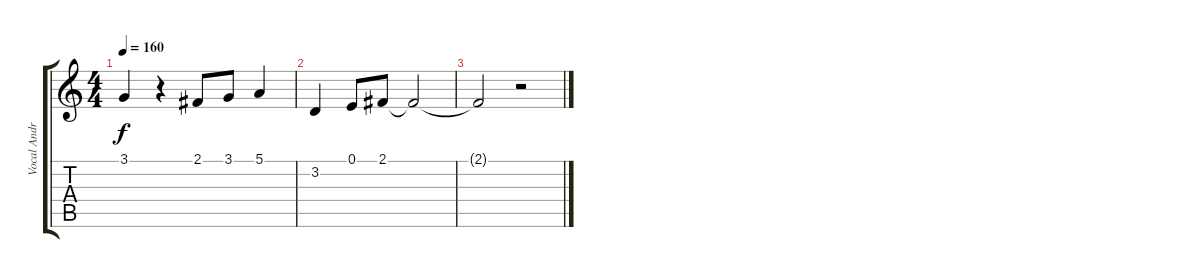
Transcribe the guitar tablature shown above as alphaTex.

\track ("Vocal Andre" "Vocal Andr") {instrument trombone}
\staff {score tabs}
\tuning (E4 B3 G3 D3 A2 E2) {hide}
\ts (4 4)
\tempo 160
\clef g2
\ks c
3.1{t}.4{dy f} r.4 2.1.8 3.1.8 5.1.4 |
3.2.4 0.1.8 2.1.8 2.1{t}.2 |
2.1{t}.2 r.2
